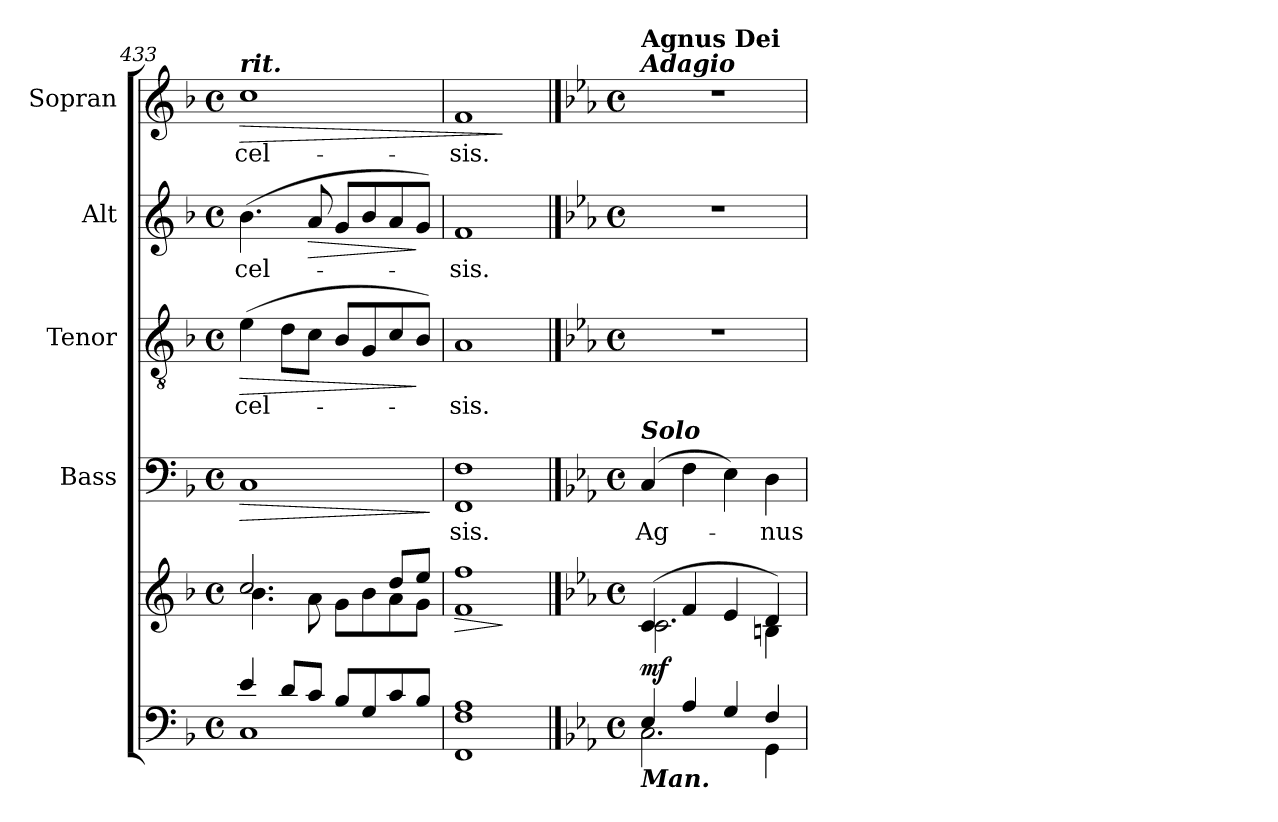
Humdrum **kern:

**kern	**kern	**dynam	**kern	**text	**dynam	**kern	**text	**dynam	**kern	**text	**dynam	**kern	**text	**dynam
*part5	*part5	*part5	*part4	*part4	*part4	*part3	*part3	*part3	*part2	*part2	*part2	*part1	*part1	*part1
*staff6	*staff5	*staff5/6	*staff4	*staff4	*staff4	*staff3	*staff3	*staff3	*staff2	*staff2	*staff2	*staff1	*staff1	*staff1
*	*	*	*I"Bass	*	*	*I"Tenor	*	*	*I"Alt	*	*	*I"Sopran	*	*
*	*	*	*I'B.	*	*	*I'T.	*	*	*I'A.	*	*	*I'S.	*	*
*clefF4	*clefG2	*	*clefF4	*	*	*clefGv2	*	*	*clefG2	*	*	*clefG2	*	*
*k[b-]	*k[b-]	*	*k[b-]	*	*	*k[b-]	*	*	*k[b-]	*	*	*k[b-]	*	*
*F:	*F:	*	*F:	*	*	*F:	*	*	*F:	*	*	*F:	*	*
*M4/4	*M4/4	*	*M4/4	*	*	*M4/4	*	*	*M4/4	*	*	*M4/4	*	*
*met(c)	*met(c)	*	*met(c)	*	*	*met(c)	*	*	*met(c)	*	*	*met(c)	*	*
=433	=433	=433	=433	=433	=433	=433	=433	=433	=433	=433	=433	=433	=433	=433
*^	*^	*	*	*	*	*	*	*	*	*	*	*	*	*
!	!	!	!	!	!	!	!	!	!	!	!	!	!	!LO:TX:a:Bi:t=rit.	!	!
!	!	!	!	!	!	!	!LO:HP:b	!	!LO:LY:b	!LO:HP:b	!	!LO:LY:b	!	!	!LO:LY:b	!LO:HP:b
4e/	1C	2.cc/	4.b-\	.	1C	.	>	(>4e\	-cel-	>	(>4.b-\	-cel-	.	1cc	-cel-	>
8d/L	.	.	.	.	.	.	.	8d\L	.	.	.	.	.	.	.	.
!	!	!	!	!	!	!	!	!	!	!	!	!	!LO:HP:b	!	!	!
8c/J	.	.	8a\	.	.	.	.	8c\J	.	.	8a/	.	>	.	.	.
8B-/L	.	.	8g\L	.	.	.	.	8B-/L	.	.	8g/L	.	.	.	.	.
8G/	.	.	8b-\	.	.	.	.	8G/	.	.	8b-/	.	.	.	.	.
8c/	.	8dd/L	8a\	.	.	.	.	8c/	.	.	8a/	.	.	.	.	.
8B-/J	.	8ee/J	8g\J	.	.	.	.	8B-/J)	.	]	8g/J)	.	]	.	.	.
*v	*v	*	*	*	*	*	*	*	*	*	*	*	*	*	*	*
*	*v	*v	*	*	*	*	*	*	*	*	*	*	*	*	*
.	.	.	.	.	]	.	.	.	.	.	.	.	.	.
=434	=434	=434	=434	=434	=434	=434	=434	=434	=434	=434	=434	=434	=434	=434
*^	*	*	*	*	*	*	*	*	*	*	*	*	*	*
!	!	!	!LO:HP:b	!	!LO:LY:b	!	!	!LO:LY:b	!	!	!LO:LY:b	!	!	!LO:LY:b	!
*	*	*^	*	*	*	*	*	*	*	*	*	*	*	*	*
1F 1A	1FF	1ff	1f	>	1FF 1F	-sis.	.	1A	-sis.	.	1f	-sis.	.	1f	-sis.	.
*v	*v	*	*	*	*	*	*	*	*	*	*	*	*	*	*	*
*	*v	*v	*	*	*	*	*	*	*	*	*	*	*	*	*
.	.	]	.	.	.	.	.	.	.	.	.	.	.	]
!!LO:PB:g=z
==435	==435	==435	==435	==435	==435	==435	==435	==435	==435	==435	==435	==435	==435	==435
*k[b-e-a-]	*k[b-e-a-]	*	*k[b-e-a-]	*	*	*k[b-e-a-]	*	*	*k[b-e-a-]	*	*	*k[b-e-a-]	*	*
*E-:	*E-:	*	*E-:	*	*	*E-:	*	*	*E-:	*	*	*E-:	*	*
*M4/4	*M4/4	*	*M4/4	*	*	*M4/4	*	*	*M4/4	*	*	*M4/4	*	*
*met(c)	*met(c)	*	*met(c)	*	*	*met(c)	*	*	*met(c)	*	*	*met(c)	*	*
*^	*^	*	*	*	*	*	*	*	*	*	*	*	*	*
!	!	!	!	!	!	!	!	!	!	!	!	!	!	!LO:TX:a:Bi:t=Adagio	!	!
!	!	!	!	!	!	!	!	!	!	!	!	!	!	!LO:TX:a:B:t=Agnus Dei	!	!
!	!	!	!	!	!LO:TX:a:Bi:t=Solo	!	!	!	!	!	!	!	!	!	!	!
!LO:TX:b:Bi:t=Man.	!	!	!	!	!	!	!	!	!	!	!	!	!	!	!	!
!	!	!	!	!LO:DY:b	!	!LO:LY:b	!	!	!	!	!	!	!	!	!	!
4E-/	2.C\	(4c/	2.c\	mf	(4C/	Ag-	.	1r	.	.	1r	.	.	1r	.	.
4A-/	.	4f/	.	.	4F\	.	.	.	.	.	.	.	.	.	.	.
4G/	.	4e-/	.	.	4E-\)	.	.	.	.	.	.	.	.	.	.	.
!	!	!	!	!	!	!LO:LY:b	!	!	!	!	!	!	!	!	!	!
4F/	4GG\	4d/)	4Bn\	.	4D\	-nus	.	.	.	.	.	.	.	.	.	.
*v	*v	*	*	*	*	*	*	*	*	*	*	*	*	*	*	*
*	*v	*v	*	*	*	*	*	*	*	*	*	*	*	*	*
=	=	=	=	=	=	=	=	=	=	=	=	=	=	=
*-	*-	*-	*-	*-	*-	*-	*-	*-	*-	*-	*-	*-	*-	*-
